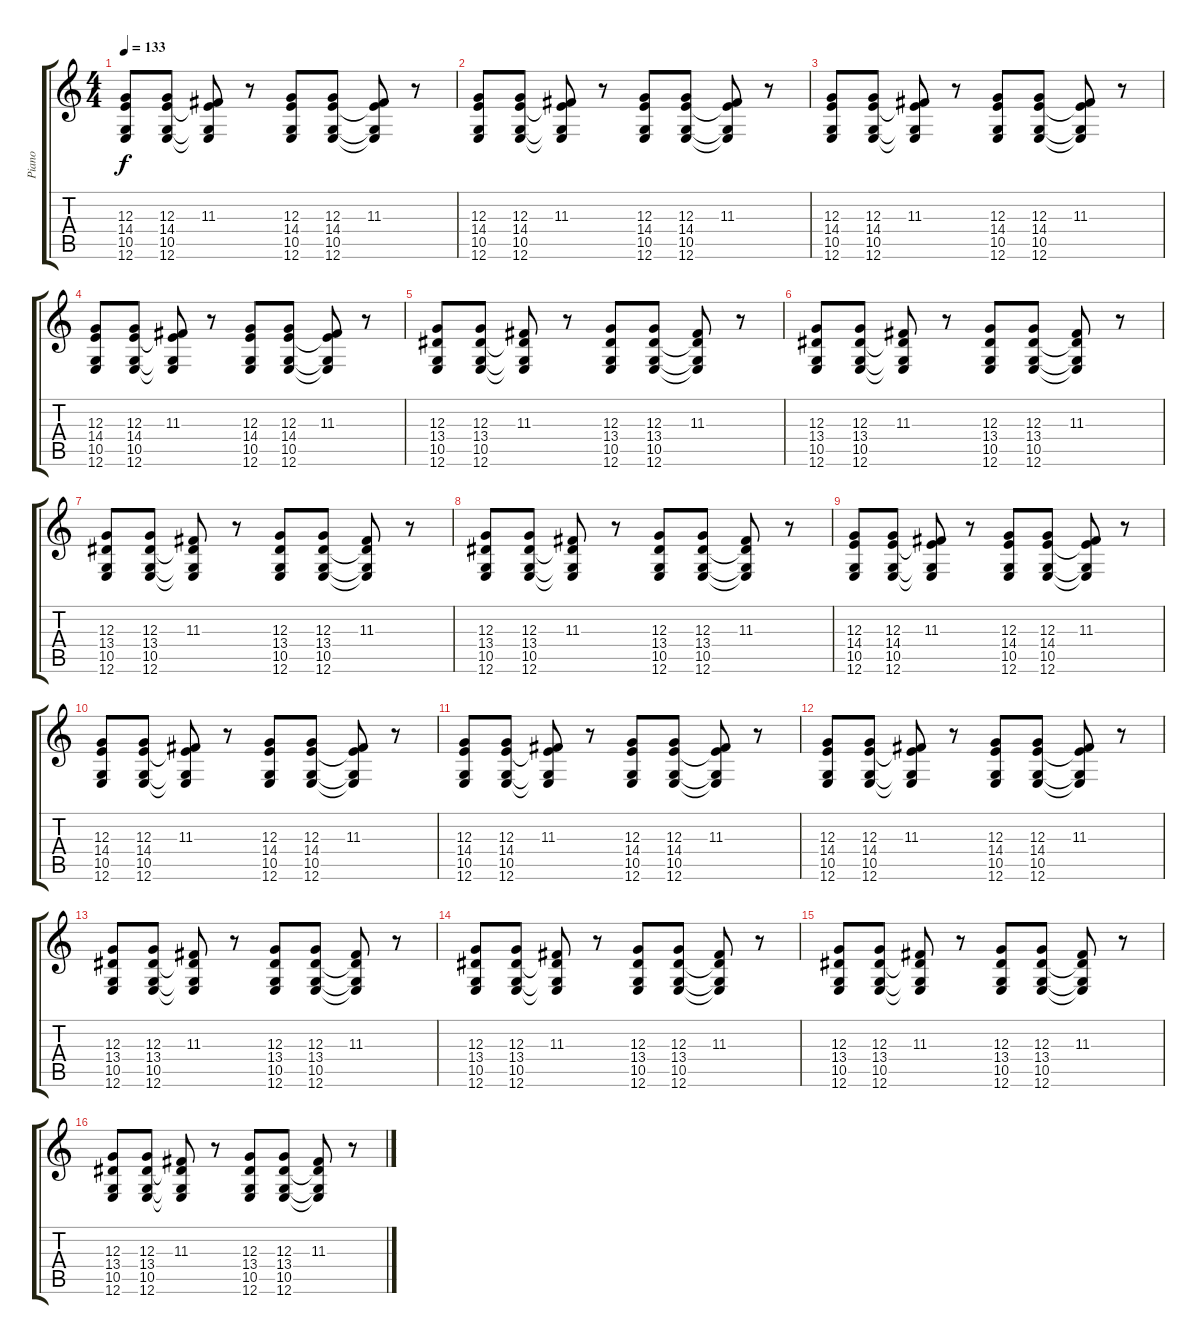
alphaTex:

\track ("Piano" "Piano") {instrument acousticgrandpiano}
\staff {score tabs}
\tuning (E4 B3 G3 D3 A2 E2) {hide}
\ts (4 4)
\tempo 133
\clef g2
\ks c
(12.3 14.4 10.5 12.6).8{dy f} (12.3 14.4 10.5 12.6).8 (11.3 14.4{t} 10.5{t} 12.6{t}).8 r.8 (12.3 14.4 10.5 12.6).8 (12.3 14.4 10.5 12.6).8 (11.3 14.4{t} 10.5{t} 12.6{t}).8 r.8 |
(12.3 14.4 10.5 12.6).8 (12.3 14.4 10.5 12.6).8 (11.3 14.4{t} 10.5{t} 12.6{t}).8 r.8 (12.3 14.4 10.5 12.6).8 (12.3 14.4 10.5 12.6).8 (11.3 14.4{t} 10.5{t} 12.6{t}).8 r.8 |
(12.3 14.4 10.5 12.6).8 (12.3 14.4 10.5 12.6).8 (11.3 14.4{t} 10.5{t} 12.6{t}).8 r.8 (12.3 14.4 10.5 12.6).8 (12.3 14.4 10.5 12.6).8 (11.3 14.4{t} 10.5{t} 12.6{t}).8 r.8 |
(12.3 14.4 10.5 12.6).8 (12.3 14.4 10.5 12.6).8 (11.3 14.4{t} 10.5{t} 12.6{t}).8 r.8 (12.3 14.4 10.5 12.6).8 (12.3 14.4 10.5 12.6).8 (11.3 14.4{t} 10.5{t} 12.6{t}).8 r.8 |
(12.3 13.4 10.5 12.6).8 (12.3 13.4 10.5 12.6).8 (11.3 13.4{t} 10.5{t} 12.6{t}).8 r.8 (12.3 13.4 10.5 12.6).8 (12.3 13.4 10.5 12.6).8 (11.3 13.4{t} 10.5{t} 12.6{t}).8 r.8 |
(12.3 13.4 10.5 12.6).8 (12.3 13.4 10.5 12.6).8 (11.3 13.4{t} 10.5{t} 12.6{t}).8 r.8 (12.3 13.4 10.5 12.6).8 (12.3 13.4 10.5 12.6).8 (11.3 13.4{t} 10.5{t} 12.6{t}).8 r.8 |
(12.3 13.4 10.5 12.6).8 (12.3 13.4 10.5 12.6).8 (11.3 13.4{t} 10.5{t} 12.6{t}).8 r.8 (12.3 13.4 10.5 12.6).8 (12.3 13.4 10.5 12.6).8 (11.3 13.4{t} 10.5{t} 12.6{t}).8 r.8 |
(12.3 13.4 10.5 12.6).8 (12.3 13.4 10.5 12.6).8 (11.3 13.4{t} 10.5{t} 12.6{t}).8 r.8 (12.3 13.4 10.5 12.6).8 (12.3 13.4 10.5 12.6).8 (11.3 13.4{t} 10.5{t} 12.6{t}).8 r.8 |
(12.3 14.4 10.5 12.6).8 (12.3 14.4 10.5 12.6).8 (11.3 14.4{t} 10.5{t} 12.6{t}).8 r.8 (12.3 14.4 10.5 12.6).8 (12.3 14.4 10.5 12.6).8 (11.3 14.4{t} 10.5{t} 12.6{t}).8 r.8 |
(12.3 14.4 10.5 12.6).8 (12.3 14.4 10.5 12.6).8 (11.3 14.4{t} 10.5{t} 12.6{t}).8 r.8 (12.3 14.4 10.5 12.6).8 (12.3 14.4 10.5 12.6).8 (11.3 14.4{t} 10.5{t} 12.6{t}).8 r.8 |
(12.3 14.4 10.5 12.6).8 (12.3 14.4 10.5 12.6).8 (11.3 14.4{t} 10.5{t} 12.6{t}).8 r.8 (12.3 14.4 10.5 12.6).8 (12.3 14.4 10.5 12.6).8 (11.3 14.4{t} 10.5{t} 12.6{t}).8 r.8 |
(12.3 14.4 10.5 12.6).8 (12.3 14.4 10.5 12.6).8 (11.3 14.4{t} 10.5{t} 12.6{t}).8 r.8 (12.3 14.4 10.5 12.6).8 (12.3 14.4 10.5 12.6).8 (11.3 14.4{t} 10.5{t} 12.6{t}).8 r.8 |
(12.3 13.4 10.5 12.6).8 (12.3 13.4 10.5 12.6).8 (11.3 13.4{t} 10.5{t} 12.6{t}).8 r.8 (12.3 13.4 10.5 12.6).8 (12.3 13.4 10.5 12.6).8 (11.3 13.4{t} 10.5{t} 12.6{t}).8 r.8 |
(12.3 13.4 10.5 12.6).8 (12.3 13.4 10.5 12.6).8 (11.3 13.4{t} 10.5{t} 12.6{t}).8 r.8 (12.3 13.4 10.5 12.6).8 (12.3 13.4 10.5 12.6).8 (11.3 13.4{t} 10.5{t} 12.6{t}).8 r.8 |
(12.3 13.4 10.5 12.6).8 (12.3 13.4 10.5 12.6).8 (11.3 13.4{t} 10.5{t} 12.6{t}).8 r.8 (12.3 13.4 10.5 12.6).8 (12.3 13.4 10.5 12.6).8 (11.3 13.4{t} 10.5{t} 12.6{t}).8 r.8 |
(12.3 13.4 10.5 12.6).8 (12.3 13.4 10.5 12.6).8 (11.3 13.4{t} 10.5{t} 12.6{t}).8 r.8 (12.3 13.4 10.5 12.6).8 (12.3 13.4 10.5 12.6).8 (11.3 13.4{t} 10.5{t} 12.6{t}).8 r.8
